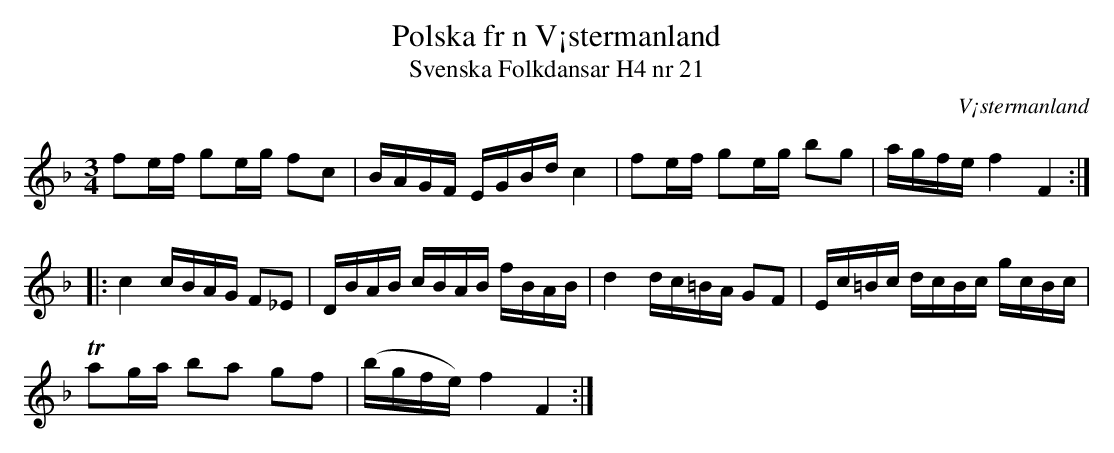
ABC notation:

X:1
T:Polska fr n V¡stermanland
T:Svenska Folkdansar H4 nr 21
O:V¡stermanland
U:w=wedge
U:t=tenuto
M:3/4
L:1/16
K:F
f2ef g2eg f2c2 | BAGF EGBd c4 | f2ef g2eg b2g2 | agfe f4 F4 ::
c4 cBAG F2_E2 | DBAB cBAB fBAB | d4 dc=BA G2F2 | Ec=Bc dcBc gcBc |
Ta2ga b2a2 g2f2 | (bgfe) f4 F4 :|
